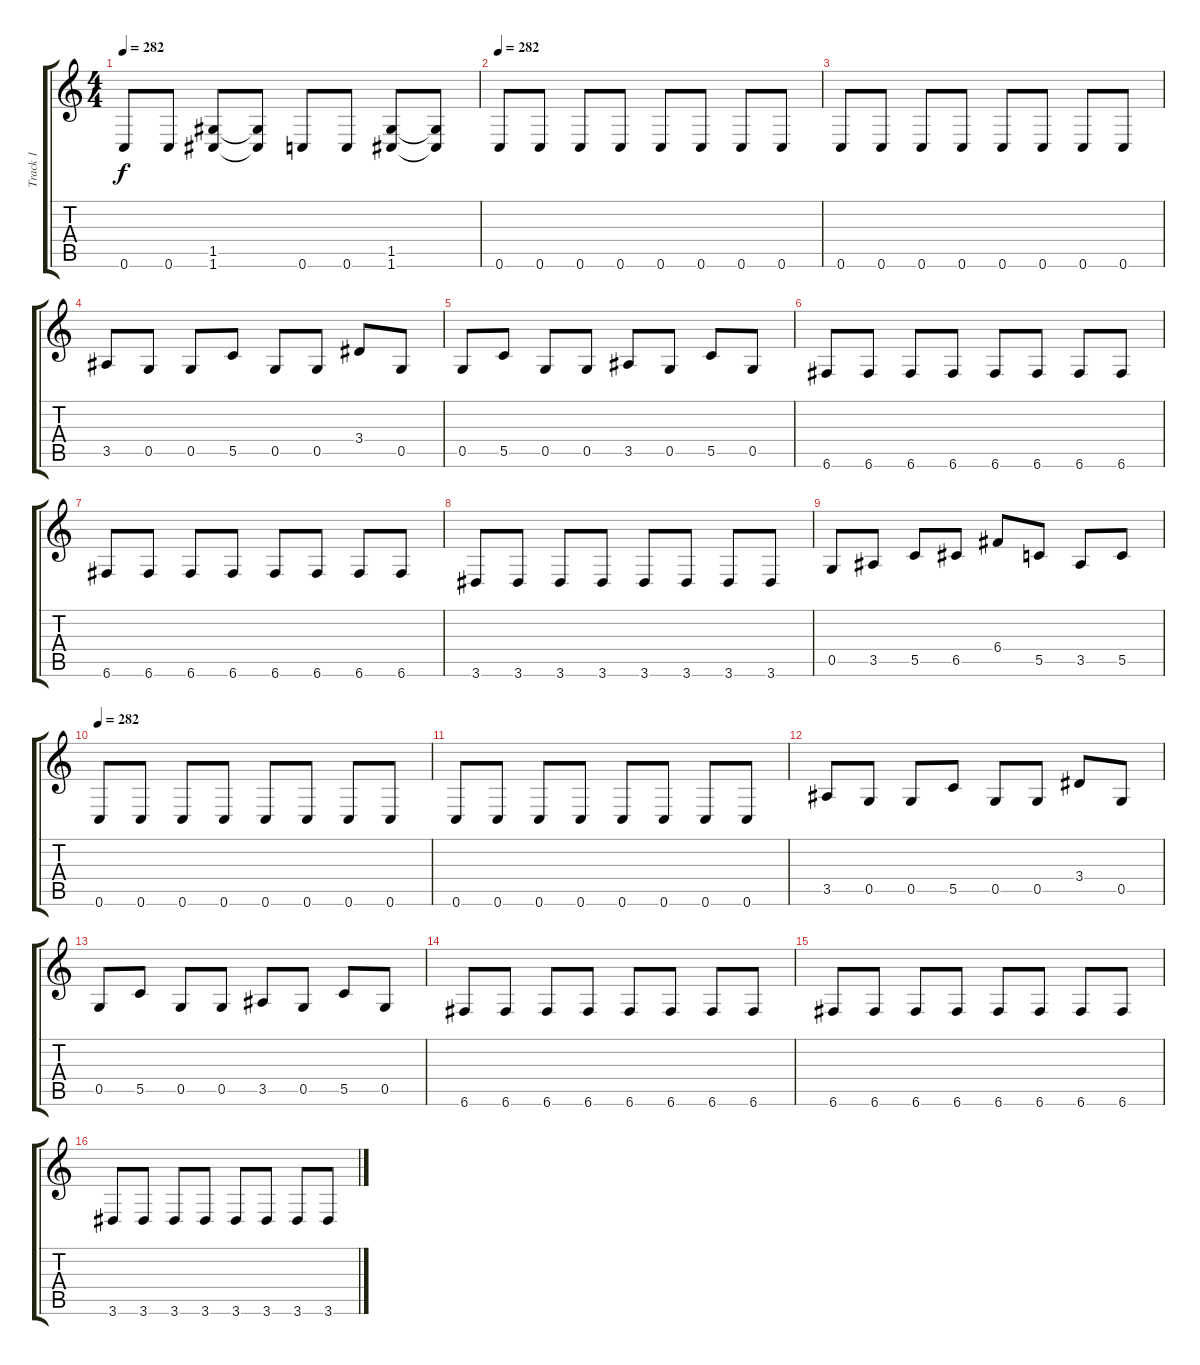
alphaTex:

\track ("Track 1" "Track 1") {instrument distortionguitar}
\staff {score tabs}
\tuning (D4 A3 F3 C3 G2 C2) {hide}
\ts (4 4)
\tempo 282
\clef g2
\ks c
0.6.8{dy f} 0.6.8 (1.5 1.6).8 (1.5{t} 1.6{t}).8 0.6.8 0.6.8 (1.5 1.6).8 (1.5{t} 1.6{t}).8 |
\tempo 282
0.6.8 0.6.8 0.6.8 0.6.8 0.6.8 0.6.8 0.6.8 0.6.8 |
0.6.8 0.6.8 0.6.8 0.6.8 0.6.8 0.6.8 0.6.8 0.6.8 |
3.5.8 0.5.8 0.5.8 5.5.8 0.5.8 0.5.8 3.4.8 0.5.8 |
0.5.8 5.5.8 0.5.8 0.5.8 3.5.8 0.5.8 5.5.8 0.5.8 |
6.6.8 6.6.8 6.6.8 6.6.8 6.6.8 6.6.8 6.6.8 6.6.8 |
6.6.8 6.6.8 6.6.8 6.6.8 6.6.8 6.6.8 6.6.8 6.6.8 |
3.6.8 3.6.8 3.6.8 3.6.8 3.6.8 3.6.8 3.6.8 3.6.8 |
0.5.8 3.5.8 5.5.8 6.5.8 6.4.8 5.5.8 3.5.8 5.5.8 |
\tempo 282
0.6.8 0.6.8 0.6.8 0.6.8 0.6.8 0.6.8 0.6.8 0.6.8 |
0.6.8 0.6.8 0.6.8 0.6.8 0.6.8 0.6.8 0.6.8 0.6.8 |
3.5.8 0.5.8 0.5.8 5.5.8 0.5.8 0.5.8 3.4.8 0.5.8 |
0.5.8 5.5.8 0.5.8 0.5.8 3.5.8 0.5.8 5.5.8 0.5.8 |
6.6.8 6.6.8 6.6.8 6.6.8 6.6.8 6.6.8 6.6.8 6.6.8 |
6.6.8 6.6.8 6.6.8 6.6.8 6.6.8 6.6.8 6.6.8 6.6.8 |
3.6.8 3.6.8 3.6.8 3.6.8 3.6.8 3.6.8 3.6.8 3.6.8
